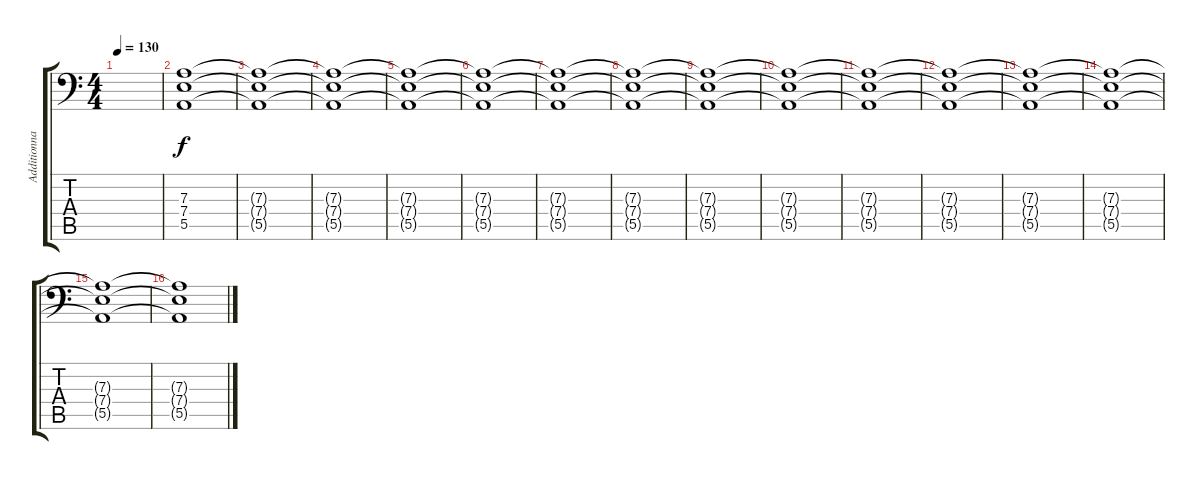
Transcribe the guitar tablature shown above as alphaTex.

\track ("Additionnal" "Additionna") {instrument stringensemble1}
\staff {score tabs}
\tuning (B3 G3 D3 A2 E2 A1) {hide}
\ts (4 4)
\tempo 130
\clef f4
\ks c
|
(7.3 7.4 5.5).1{volume 8} |
(7.3{t} 7.4{t} 5.5{t}).1 |
(7.3{t} 7.4{t} 5.5{t}).1 |
(7.3{t} 7.4{t} 5.5{t}).1 |
(7.3{t} 7.4{t} 5.5{t}).1 |
(7.3{t} 7.4{t} 5.5{t}).1 |
(7.3{t} 7.4{t} 5.5{t}).1 |
(7.3{t} 7.4{t} 5.5{t}).1 |
(7.3{t} 7.4{t} 5.5{t}).1 |
(7.3{t} 7.4{t} 5.5{t}).1 |
(7.3{t} 7.4{t} 5.5{t}).1 |
(7.3{t} 7.4{t} 5.5{t}).1 |
(7.3{t} 7.4{t} 5.5{t}).1 |
(7.3{t} 7.4{t} 5.5{t}).1 |
(7.3{t} 7.4{t} 5.5{t}).1
